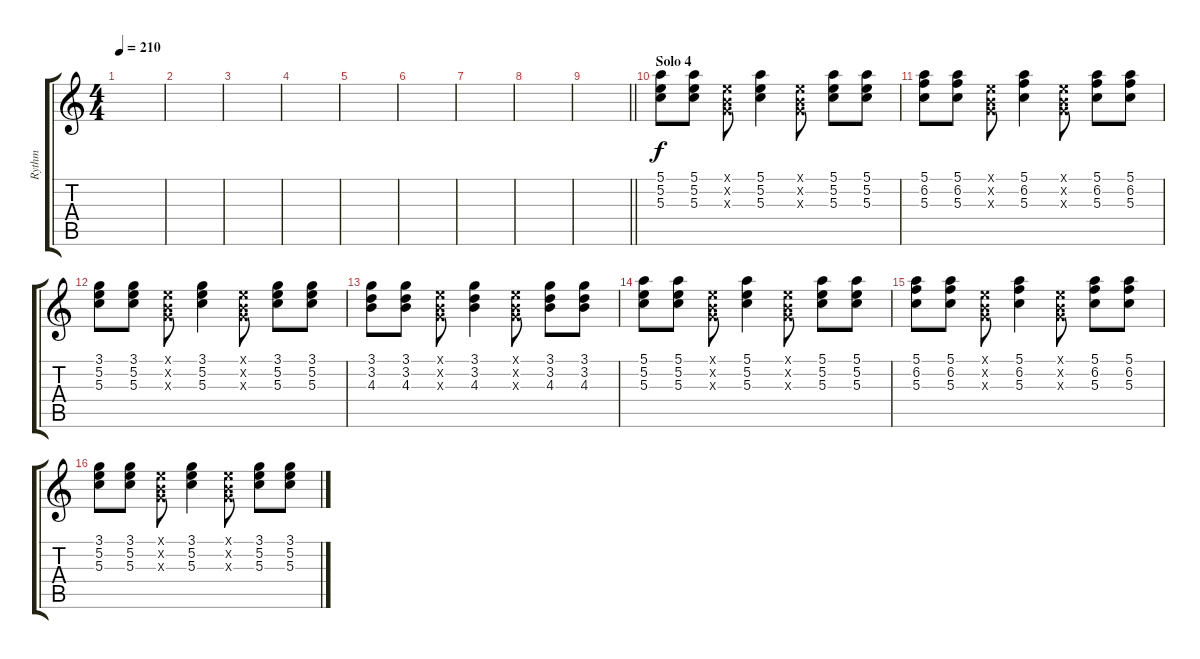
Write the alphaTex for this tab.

\track ("Rythm" "Rythm") {instrument electricguitarclean}
\staff {score tabs}
\tuning (E4 B3 G3 D3 A2 E2) {hide}
\ts (4 4)
\tempo 210
\clef g2
\ks c
|
|
|
|
|
|
|
|
\barLineRight lightlight
|
\section ("" "Solo 4")
(5.1 5.2 5.3).8 (5.1 5.2 5.3).8 (0.1{x} 0.2{x} 0.3{x}).8 (5.1 5.2 5.3).4 (0.1{x} 0.2{x} 0.3{x}).8 (5.1 5.2 5.3).8 (5.1 5.2 5.3).8 |
(5.1 6.2 5.3).8 (5.1 6.2 5.3).8 (0.1{x} 0.2{x} 0.3{x}).8 (5.1 6.2 5.3).4 (0.1{x} 0.2{x} 0.3{x}).8 (5.1 6.2 5.3).8 (5.1 6.2 5.3).8 |
(3.1 5.2 5.3).8 (3.1 5.2 5.3).8 (0.1{x} 0.2{x} 0.3{x}).8 (3.1 5.2 5.3).4 (0.1{x} 0.2{x} 0.3{x}).8 (3.1 5.2 5.3).8 (3.1 5.2 5.3).8 |
(3.1 3.2 4.3).8 (3.1 3.2 4.3).8 (0.1{x} 0.2{x} 0.3{x}).8 (3.1 3.2 4.3).4 (0.1{x} 0.2{x} 0.3{x}).8 (3.1 3.2 4.3).8 (3.1 3.2 4.3).8 |
(5.1 5.2 5.3).8 (5.1 5.2 5.3).8 (0.1{x} 0.2{x} 0.3{x}).8 (5.1 5.2 5.3).4 (0.1{x} 0.2{x} 0.3{x}).8 (5.1 5.2 5.3).8 (5.1 5.2 5.3).8 |
(5.1 6.2 5.3).8 (5.1 6.2 5.3).8 (0.1{x} 0.2{x} 0.3{x}).8 (5.1 6.2 5.3).4 (0.1{x} 0.2{x} 0.3{x}).8 (5.1 6.2 5.3).8 (5.1 6.2 5.3).8 |
(3.1 5.2 5.3).8 (3.1 5.2 5.3).8 (0.1{x} 0.2{x} 0.3{x}).8 (3.1 5.2 5.3).4 (0.1{x} 0.2{x} 0.3{x}).8 (3.1 5.2 5.3).8 (3.1 5.2 5.3).8
